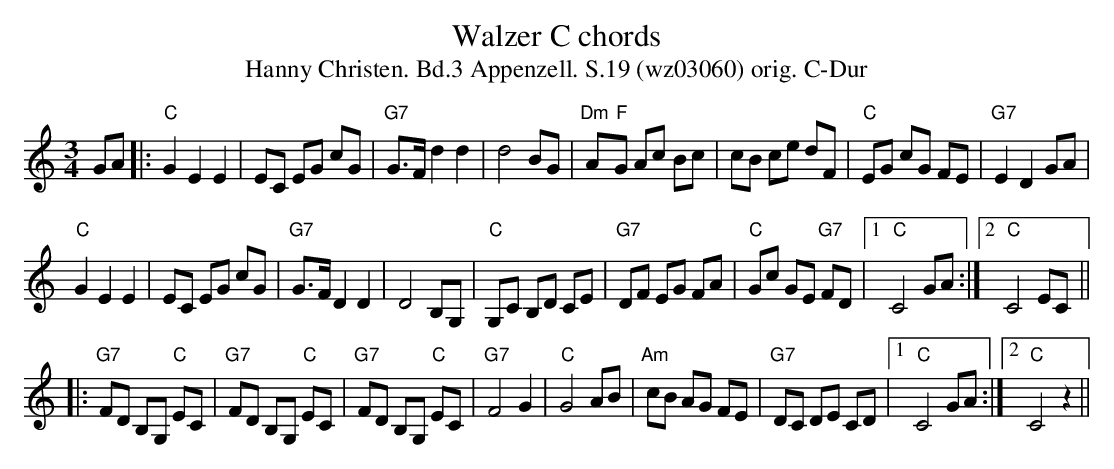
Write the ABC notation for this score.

X:1
T:Walzer C chords
T:Hanny Christen. Bd.3 Appenzell. S.19 (wz03060) orig. C-Dur
M:3/4
L:1/8
K:C %%MIDI gchordon
GA |: "C"G2 E2 E2 | EC EG cG | "G7"G>F d2 d2 | d4 BG | "Dm"A"F"G Ac Bc | cB ce dF | "C"EG cG FE | "G7"E2 D2 GA |
      "C"G2 E2 E2 | EC EG cG | "G7"G>F D2 D2 | D4 B,G, | "C"G,C B,D CE | "G7"DF EG FA | "C"Gc GE "G7"FD |1 "C"C4 GA :|2 "C"C4 EC ||
|: "G7"FD B,G, "C"EC | "G7"FD B,G, "C"EC | "G7"FD B,G,  "C"EC | "G7"F4 G2 | "C"G4 AB | "Am"cB AG FE | "G7"DC DE CD |1 "C"C4 GA :|2 "C"C4 z2 ||
